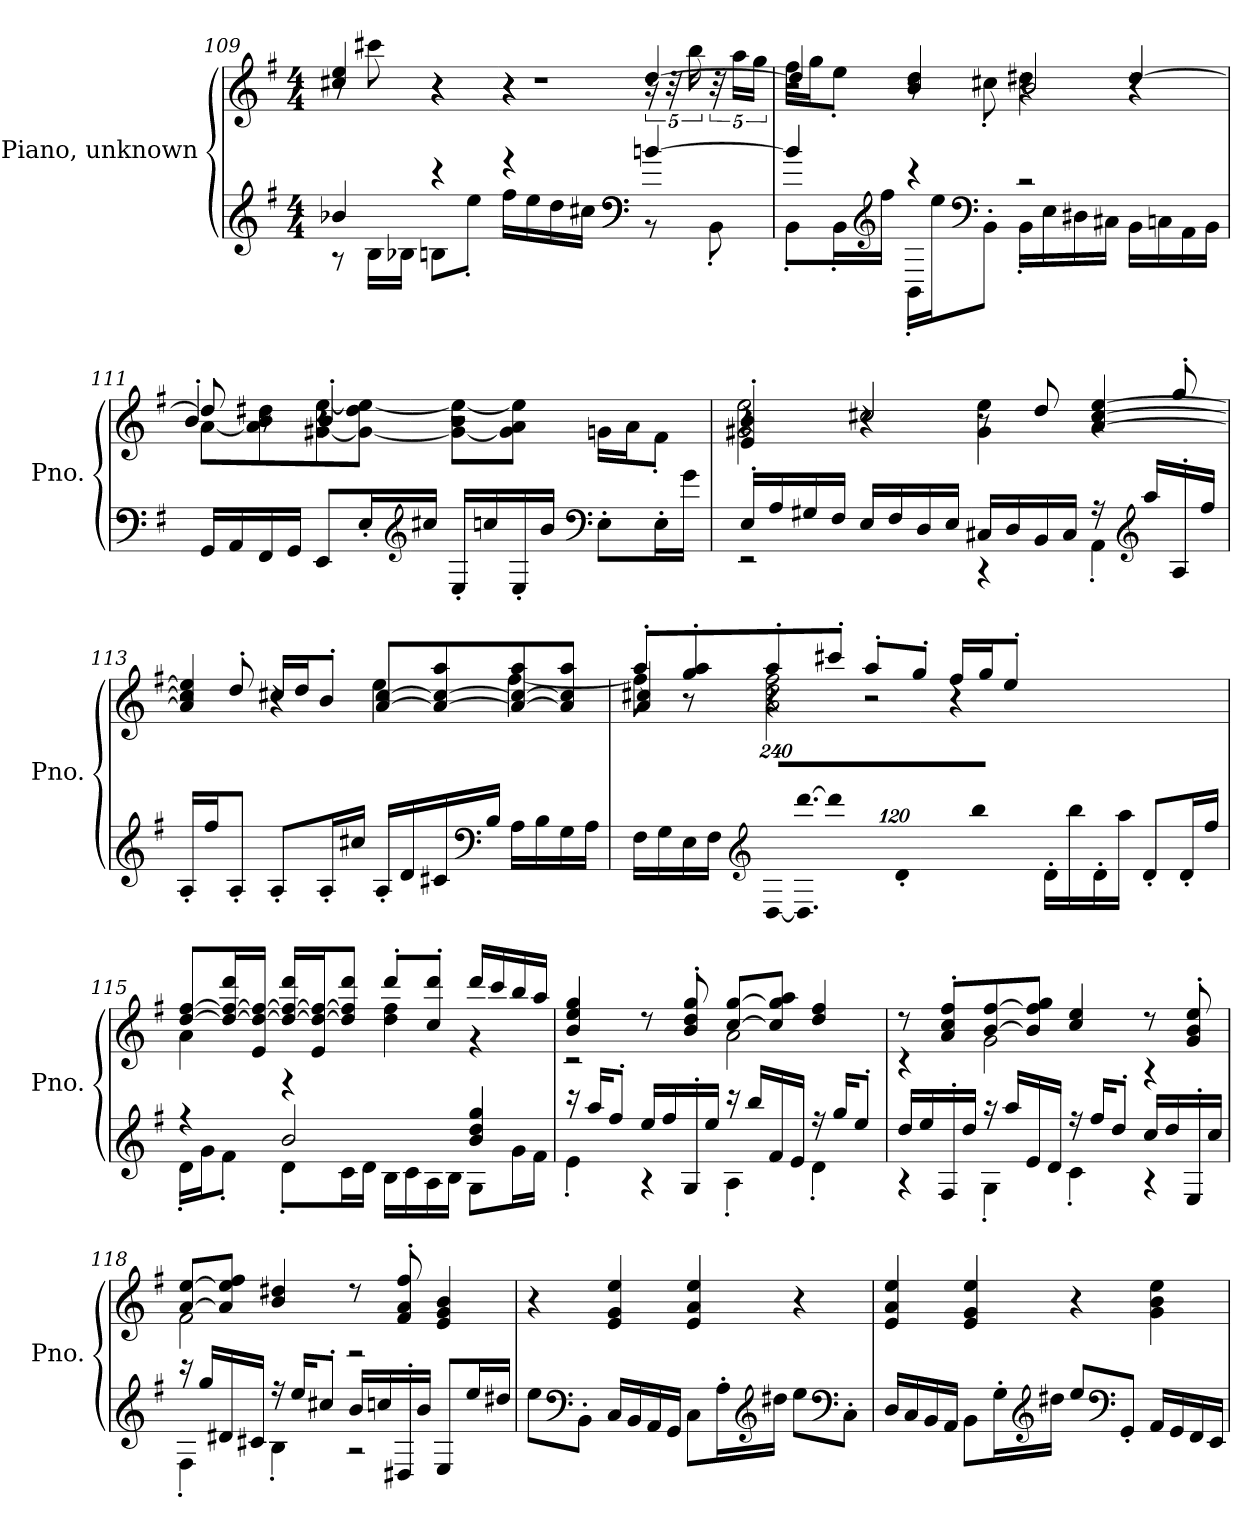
**kern	**kern
*part1	*part1
*staff2	*staff1
*I"Piano, unknown	*
*I'Pno.	*
*clefG2	*clefG2
*k[f#]	*k[f#]
*M4/4	*M4/4
=109	=109
*^	*^
*	*	*	*^
4b-X/	8r	1r	8r	4cc#X/ 4ee/
.	16B\LL	.	8ccc#X\	.
.	16B-X\JJ	.	.	.
4r	8Bn\L	.	4r	4r
.	8ee'\J	.	.	.
4r	16ff#\LL	.	4r	4r
.	16ee\	.	.	.
.	16dd\	.	.	.
.	16cc#X\JJ	.	.	.
*clefF4	*	*	*	*
[4bn/	8r	.	20r	[4dd/
.	.	.	40r	.
.	.	.	20bb\	.
.	8BB'\	.	40r	.
.	.	.	20aa\LL	.
.	.	.	20gg\JJ	.
!!LO:PB:g=z	!!	!!
=110	=110	=110	=110	=110
4b/]	8BB'\L	2r	16ff#\LL	4dd/]
.	.	.	16gg\J	.
.	16BB'\L	.	8ee'\J	.
*clefG2	*	*	*	*
.	16ff#\JJ	.	.	.
4r	16BB'\LL	.	8r	4b/ 4dd/
.	16ee\J	.	.	.
*clefF4	*	*	*	*
.	8BB'\J	.	8cc#X'\	.
2r	16BB'\LL	4r	4dd#X\	2b/
.	16E\	.	.	.
.	16D#X\	.	.	.
.	16C#X\JJ	.	.	.
.	16BB\LL	[4dd#/	4r	.
.	16Cn\	.	.	.
.	16AA\	.	.	.
.	16BB\JJ	.	.	.
*v	*v	*	*	*
=111	=111	=111	=111
16GG/LL	8dd#/]	[8a\L	4b'/
16AA/	.	.	.
16FF#/	8r	8a\] 8b\ 8dd#X\	.
16GG/JJ	.	.	.
8EE/L	4r	[8g#X\ [8ee\	4b'/
16E'/L	.	8g#\_ 8dd#\ 8ee\_J	.
*clefG2	*	*	*
16cc#X/JJ	.	.	.
16E'/LL	2r	8g#\_ 8b\ 8ee\_L	2r
16ccn/	.	.	.
16E'/	.	8g#\] 8a\ 8ee\]J	.
16b/JJ	.	.	.
*clefF4	*	*	*
8E'\L	.	16gn\LL	.
.	.	16a\J	.
16E'\L	.	8f#'\J	.
16g\JJ	.	.	.
!!LO:LB:g=z	!!	!!
=112	=112	=112	=112
*^	*	*	*
16E'/LL	2r	4e/' 4b/'	2g#X\ 2ee\	4r
16A/	.	.	.	.
16G#X/	.	.	.	.
16F#/JJ	.	.	.	.
16E/LL	.	4r	.	2cc#X/
16F#/	.	.	.	.
16D/	.	.	.	.
16E/JJ	.	.	.	.
16C#X/LL	4r	8r	4g#\ 4ee\	.
16D/	.	.	.	.
16BB/	.	8dd/	.	.
16C#/JJ	.	.	.	.
16r	4AA'\	8r	4r	[4a/ [4cc#/ [4ee/
*clefG2	*	*	*	*
16aa/LL	.	.	.	.
16A'/	.	8gg'/	.	.
16ff#/JJ	.	.	.	.
*v	*v	*	*	*
=113	=113	=113	=113
16A'/LL	8r	2r	4a/] 4cc#/] 4ee/]
16ff#/J	.	.	.
8A'/J	8dd'/	.	.
8A'/L	16cc#X/LL	.	4r
.	16dd/J	.	.
16A'/L	8b'/J	.	.
16cc#X/JJ	.	.	.
16A'/LL	[8a/ [8cc#/L	4ee\	2r
16d/	.	.	.
16c#X/	8a/_ 8cc#/_ 8aa/	.	.
*clefF4	*	*	*
16B/JJ	.	.	.
16A\LL	8a/_ 8cc#/_ 8aa/	[4ff#\	.
16B\	.	.	.
16G\	8a/] 8cc#/] 8aa/J	.	.
16A\JJ	.	.	.
!!LO:LB:g=z	!!	!!
=114	=114	=114	=114
16F#\LL	8aa'/L	8ff#\]	4a/ 4cc#X/
16G\	.	.	.
16E\	8gg/' 8aa/'	8r	.
16F#\JJ	.	.	.
*clefG2	*	*	*
*Xbrackettup	*	*	*
!LO:N:vis=16	!	!	!
[1920%137D/LL	8aa'/	2a\ 2dd\ 2ff#\	4r
!LO:N:vis=32.	!	!	!
1920%103D/] [1920%103ddd/L	.	.	.
!LO:N:vis=64	!	!	!
960%17ddd/K]	8ccc#X'/J	.	.
!LO:N:vis=32	!	!	!
640%23d'/J	.	.	.
!LO:N:vis=16	!	!	!
1920%137bb/JJ	.	.	.
16d'\LL	8aa'/L	.	2r
16bb\	.	.	.
16d'\	8gg'/J	.	.
16aa\JJ	.	.	.
8d'/L	16ff#/LL	4r	.
.	16gg/J	.	.
16d'/L	8ee'/J	.	.
16ff#/JJ	.	.	.
*	*	*v	*v
=115	=115	=115
*^	*	*
4r	16d'\LL	[8dd/ [8ff#/L	4a\
.	16g\J	.	.
.	8f#'\J	16dd/_ 16ff#/_ 16ddd/L	.
.	.	16e/ 16dd/_ 16ff#/_JJ	.
2b/	8d'\L	16dd/_ 16ff#/_ 16ddd/LL	4r
.	.	16e/ 16dd/_ 16ff#/_J	.
.	16c\L	8dd/] 8ff#/] 8ddd/J	.
.	16d\JJ	.	.
.	16B\LL	8ddd'/L	4dd\ 4ff#\
.	16c\	.	.
.	16A\	8cc/' 8ddd/'J	.
.	16B\JJ	.	.
4b/ 4dd/ 4gg/	8G\L	16ddd/LL	4r
.	.	16ccc/	.
.	16g\L	16bb/	.
.	16f#\JJ	16aa/JJ	.
!!LO:LB:g=z	!!
=116	=116	=116	=116
16r	4e'\	4b/ 4ee/ 4gg/	2r
16aa/KL	.	.	.
8ff#'/J	.	.	.
16ee/LL	4r	8r	.
16ff#/	.	.	.
16G'/	.	8b/' 8dd/' 8gg/'	.
16ee/JJ	.	.	.
16r	4A'\	[8cc/ [8gg/L	2a\
16bb/LL	.	.	.
16f#/	.	8cc/] 8gg/] 8aa/J	.
16e/JJ	.	.	.
16r	4d'\	4dd/ 4ff#/	.
16gg/KL	.	.	.
8ee'/J	.	.	.
=117	=117	=117	=117
16dd/LL	4r	8r	4r
16ee/	.	.	.
16F#'/	.	8a/' 8cc/' 8ff#/'L	.
16dd/JJ	.	.	.
16r	4G'\	[8b/ [8ff#/	2g\
16aa/LL	.	.	.
16e/	.	8b/] 8ff#/] 8gg/J	.
16d/JJ	.	.	.
16r	4c'\	4cc/ 4ee/	.
16ff#/KL	.	.	.
8dd'/J	.	.	.
16cc/LL	4r	8r	4r
16dd/	.	.	.
16E'/	.	8g/' 8b/' 8ee/'	.
16cc/JJ	.	.	.
!!LO:LB:g=z	!!
=118	=118	=118	=118
16r	4F#'\	[8a/ [8ee/L	2f#\
16gg/LL	.	.	.
16d#X/	.	8a/] 8ee/] 8ff#/J	.
16c#X/JJ	.	.	.
16r	4B'\	4b/ 4dd#X/	.
16ee/KL	.	.	.
8cc#X'/J	.	.	.
16b/LL	2r	8r	2r
16ccn/	.	.	.
16D#X'/	.	8f#/' 8a/' 8ff#/'	.
16b/JJ	.	.	.
8E/L	.	4e/ 4g/ 4b/	.
16ee/L	.	.	.
16dd#X/JJ	.	.	.
*v	*v	*	*
*	*v	*v
=119	=119
8ee\L	4r
*clefF4	*
8BB'\J	.
16C/LL	4e/ 4g/ 4ee/
16BB/	.
16AA/	.
16GG/JJ	.
8C\L	4e/ 4a/ 4ee/
16A'\L	.
*clefG2	*
16dd#X\JJ	.
8ee\L	4r
*clefF4	*
8C'\J	.
!!LO:LB:g=z
=120	=120
16D/LL	4e/ 4a/ 4ee/
16C/	.
16BB/	.
16AA/JJ	.
8BB\L	4e/ 4g/ 4ee/
16G'\L	.
*clefG2	*
16dd#X\JJ	.
8ee/L	4r
*clefF4	*
8GG'/J	.
16AA/LL	4g\ 4b\ 4ee\
16GG/	.
16FF#/	.
16EE/JJ	.
=	=
*-	*-
